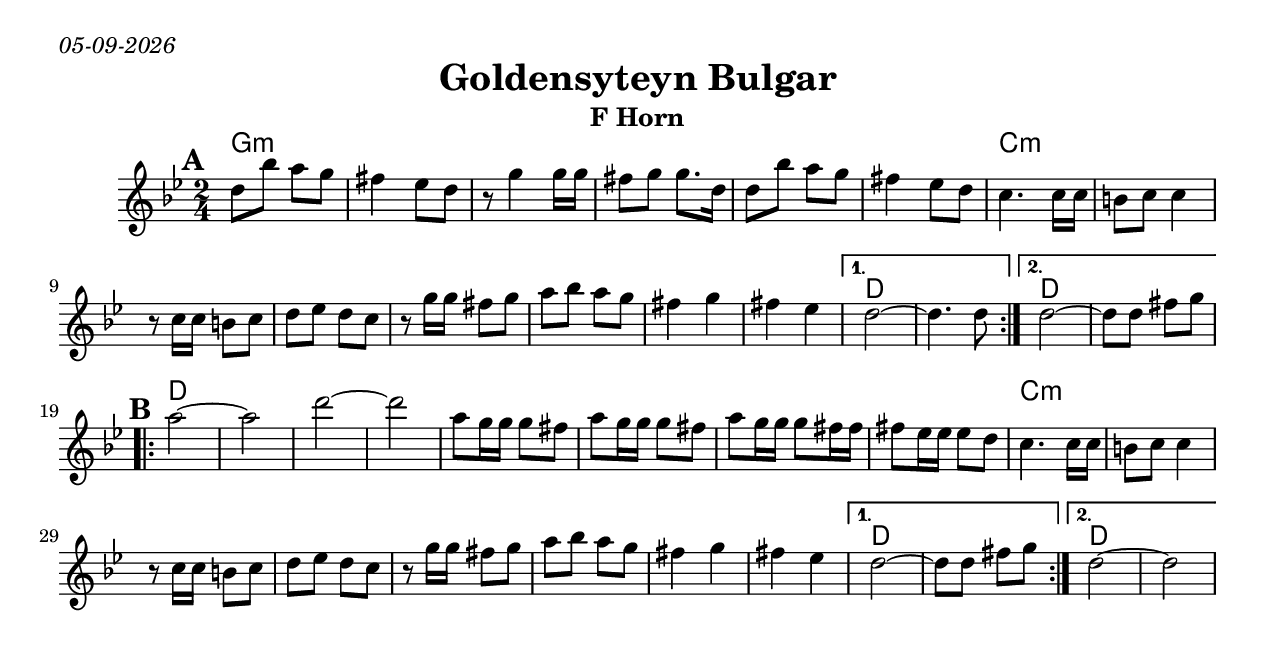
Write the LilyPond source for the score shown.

\version "2.18.0"
\include "english.ly"
\pointAndClickOff
\paper{
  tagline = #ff
  print-all-headers = ##t
  #(set-paper-size "letter")
}
date = #(strftime "%d-%m-%Y" (localtime (current-time)))

\markup{ \italic{ \date }  }

%\markup{ Got something to say? }

global = {
  \clef treble
  \key g \minor
  \time 2/4
  \set Score.markFormatter = #format-mark-box-alphabet
}

%#################################### Melody ########################
%melody =  \transpose c d \relative c' {  %transpose for clarinet
endphrase = {
  r8 c16 c b8 c
  d8 ef d c
  r8 g'16 g fs8 g
  a8 bf a g
  fs4  g %
  fs ef
}

melody = \relative c'' {
  \global
  %\partial 16*3 a16 d f   %lead in notes

  \repeat volta 2{
   \mark \default
   d8 bf' a g
   fs4 ef8 d
   r8 g4 g16 g
   %r8 g4. ~
   fs8 g g8. d16
   %g4. d8
   d8 bf'a g
   fs4 ef8 d
   c4. c16 c
   b8 c c4

   \endphrase
  }
  \alternative {
    { d2~
    d4. d8}
    {d2~
    d8 d fs g}
  }
  \break
  \repeat volta 2{
   \mark \default
   a2~
   a2
   d2~
   d2
   \repeat unfold 2{a8 g16 g g8 fs}
   a8 g16 g g8 fs16 fs
   fs8 ef16 ef ef8 d
   c4. c16 c
   b8 c c4
   %c2~ c2
   \endphrase
  }
   \alternative {
     {d2~
    d8 d fs g}
     {d2~d2  }
   }

}
%################################# Lyrics #####################
%\addlyrics{ \set stanza = #"1. " }
%################################# Chords #######################
harmonies = \chordmode {
  g2*6:m
  c2*8:m
  d2*2
  d2*2
 %b
 d2*8
 c2*8:m
 d2*2
 d2*2
}

\score {
  <<
    \new ChordNames {
      \set chordChanges = ##f
      \harmonies
    }
    \new Staff   \melody
  >>
  \header{
    title= "Goldensyteyn Bulgar"
    subtitle=""
    composer= ""
    instrument = "F Horn"
    arranger= ""
  }
  \layout{indent = 1.0\cm}
  \midi {
    \tempo 4 = 120

    % \midi { }
  }
}
%{
% more verses:
\markup{}
\markup {
  \fill-line {
    \hspace #0.1 % distance from left margin
    \column {
      \line { "1."
	\column {
	  ""
	}
      }
      \hspace #0.2 % vertical distance between verses
      \line { "2."
	\column {
	 ""
	}
      }
    }
    \hspace #0.1  % horiz. distance between columns
    \column {
      \line { "3."
	\column {
	  ""
	}
      }
      \hspace #0.2 % distance between verses
      \line { "4."
	\column {
	 ""
	}
      }
    }
    \hspace #0.1 % distance to right margin
  }
}

%}
